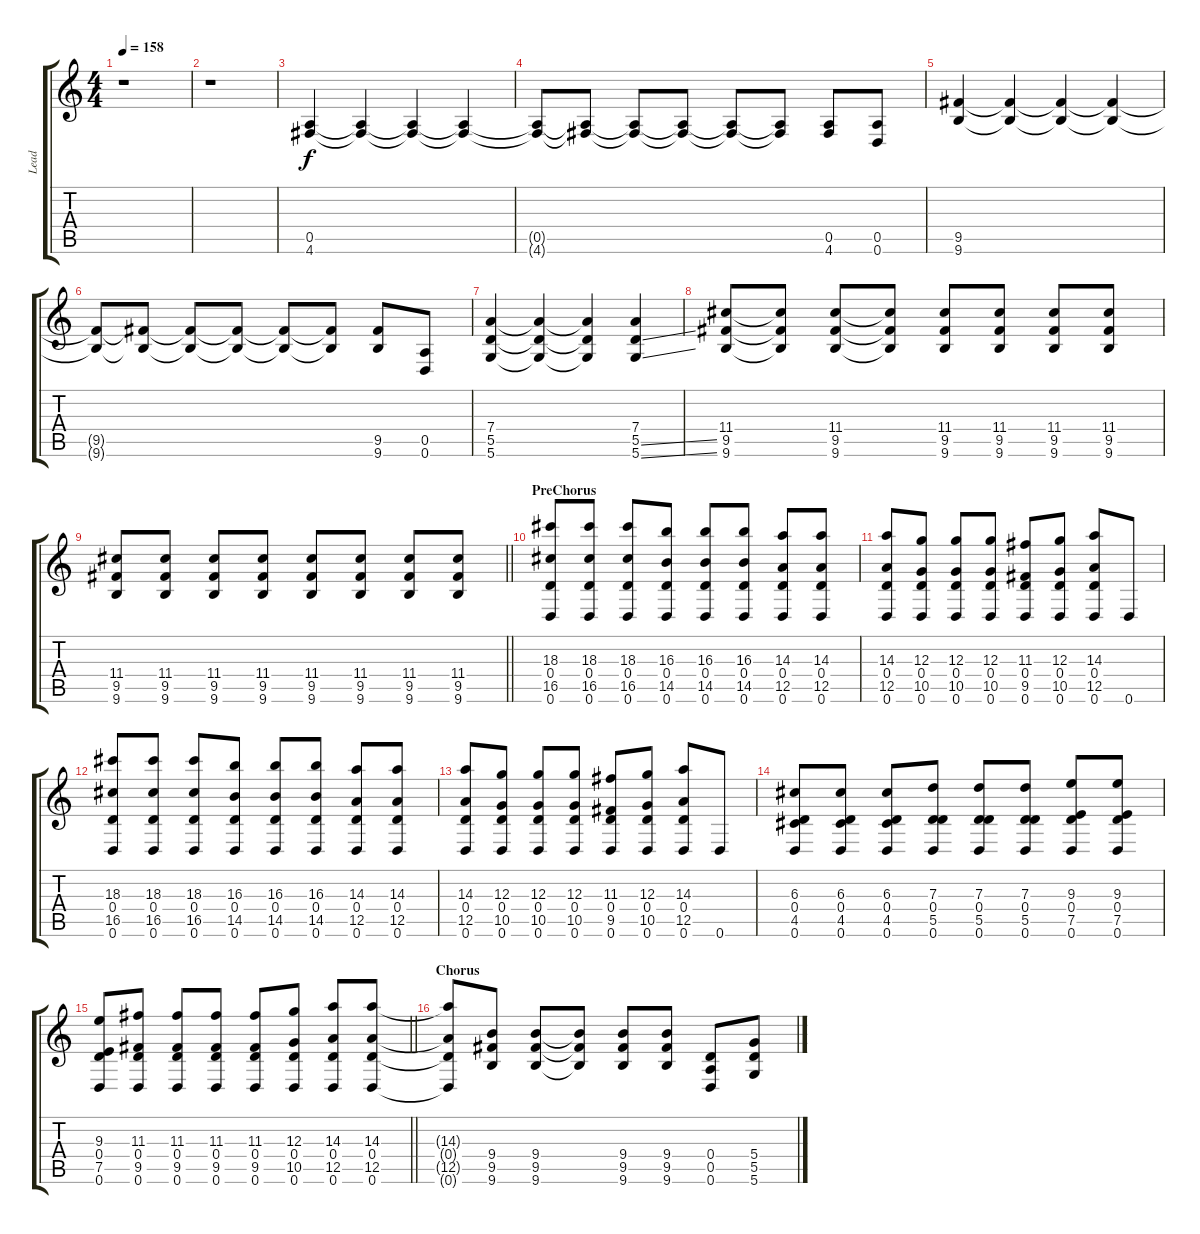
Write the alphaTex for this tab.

\track ("Lead" "Lead") {instrument distortionguitar}
\staff {score tabs}
\tuning (E4 B3 G3 D3 A2 D2) {hide}
\ts (4 4)
\tempo 158
\clef g2
\ks c
r.1{dy f} |
r.1 |
(0.5 4.6).4 (0.5{t} 4.6{t}).4 (0.5{t} 4.6{t}).4 (0.5{t} 4.6{t}).4 |
(0.5{t} 4.6{t}).8 (0.5{t} 4.6{t}).8 (0.5{t} 4.6{t}).8 (0.5{t} 4.6{t}).8 (0.5{t} 4.6{t}).8 (0.5{t} 4.6{t}).8 (0.5 4.6).8 (0.5 0.6).8 |
(9.5 9.6).4 (9.5{t} 9.6{t}).4 (9.5{t} 9.6{t}).4 (9.5{t} 9.6{t}).4 |
(9.5{t} 9.6{t}).8 (9.5{t} 9.6{t}).8 (9.5{t} 9.6{t}).8 (9.5{t} 9.6{t}).8 (9.5{t} 9.6{t}).8 (9.5{t} 9.6{t}).8 (9.5 9.6).8 (0.5 0.6).8 |
(7.4 5.5 5.6).4 (7.4{t} 5.5{t} 5.6{t}).4 (7.4{t} 5.5{t} 5.6{t}).4 (7.4 5.5{ss} 5.6{ss}).4 |
(11.4 9.5 9.6).8 (11.4{t} 9.5{t} 9.6{t}).8 (11.4 9.5 9.6).8 (11.4{t} 9.5{t} 9.6{t}).8 (11.4 9.5 9.6).8 (11.4 9.5 9.6).8 (11.4 9.5 9.6).8 (11.4 9.5 9.6).8 |
\barLineRight lightlight
(11.4 9.5 9.6).8 (11.4 9.5 9.6).8 (11.4 9.5 9.6).8 (11.4 9.5 9.6).8 (11.4 9.5 9.6).8 (11.4 9.5 9.6).8 (11.4 9.5 9.6).8 (11.4 9.5 9.6).8 |
\section ("" "PreChorus")
(18.3 0.4 16.5 0.6).8 (18.3 0.4 16.5 0.6).8 (18.3 0.4 16.5 0.6).8 (16.3 0.4 14.5 0.6).8 (16.3 0.4 14.5 0.6).8 (16.3 0.4 14.5 0.6).8 (14.3 0.4 12.5 0.6).8 (14.3 0.4 12.5 0.6).8 |
(14.3 0.4 12.5 0.6).8 (12.3 0.4 10.5 0.6).8 (12.3 0.4 10.5 0.6).8 (12.3 0.4 10.5 0.6).8 (11.3 0.4 9.5 0.6).8 (12.3 0.4 10.5 0.6).8 (14.3 0.4 12.5 0.6).8 0.6.8 |
(18.3 0.4 16.5 0.6).8 (18.3 0.4 16.5 0.6).8 (18.3 0.4 16.5 0.6).8 (16.3 0.4 14.5 0.6).8 (16.3 0.4 14.5 0.6).8 (16.3 0.4 14.5 0.6).8 (14.3 0.4 12.5 0.6).8 (14.3 0.4 12.5 0.6).8 |
(14.3 0.4 12.5 0.6).8 (12.3 0.4 10.5 0.6).8 (12.3 0.4 10.5 0.6).8 (12.3 0.4 10.5 0.6).8 (11.3 0.4 9.5 0.6).8 (12.3 0.4 10.5 0.6).8 (14.3 0.4 12.5 0.6).8 0.6.8 |
(6.3 0.4 4.5 0.6).8 (6.3 0.4 4.5 0.6).8 (6.3 0.4 4.5 0.6).8 (7.3 0.4 5.5 0.6).8 (7.3 0.4 5.5 0.6).8 (7.3 0.4 5.5 0.6).8 (9.3 0.4 7.5 0.6).8 (9.3 0.4 7.5 0.6).8 |
\barLineRight lightlight
(9.3 0.4 7.5 0.6).8 (11.3 0.4 9.5 0.6).8 (11.3 0.4 9.5 0.6).8 (11.3 0.4 9.5 0.6).8 (11.3 0.4 9.5 0.6).8 (12.3 0.4 10.5 0.6).8 (14.3 0.4 12.5 0.6).8 (14.3 0.4 12.5 0.6).8 |
\section ("" "Chorus")
(14.3{t} 0.4{t} 12.5{t} 0.6{t}).8 (9.4 9.5 9.6).8 (9.4 9.5 9.6).8 (9.4{t} 9.5{t} 9.6{t}).8 (9.4 9.5 9.6).8 (9.4 9.5 9.6).8 (0.4 0.5 0.6).8 (5.4 5.5 5.6).8
